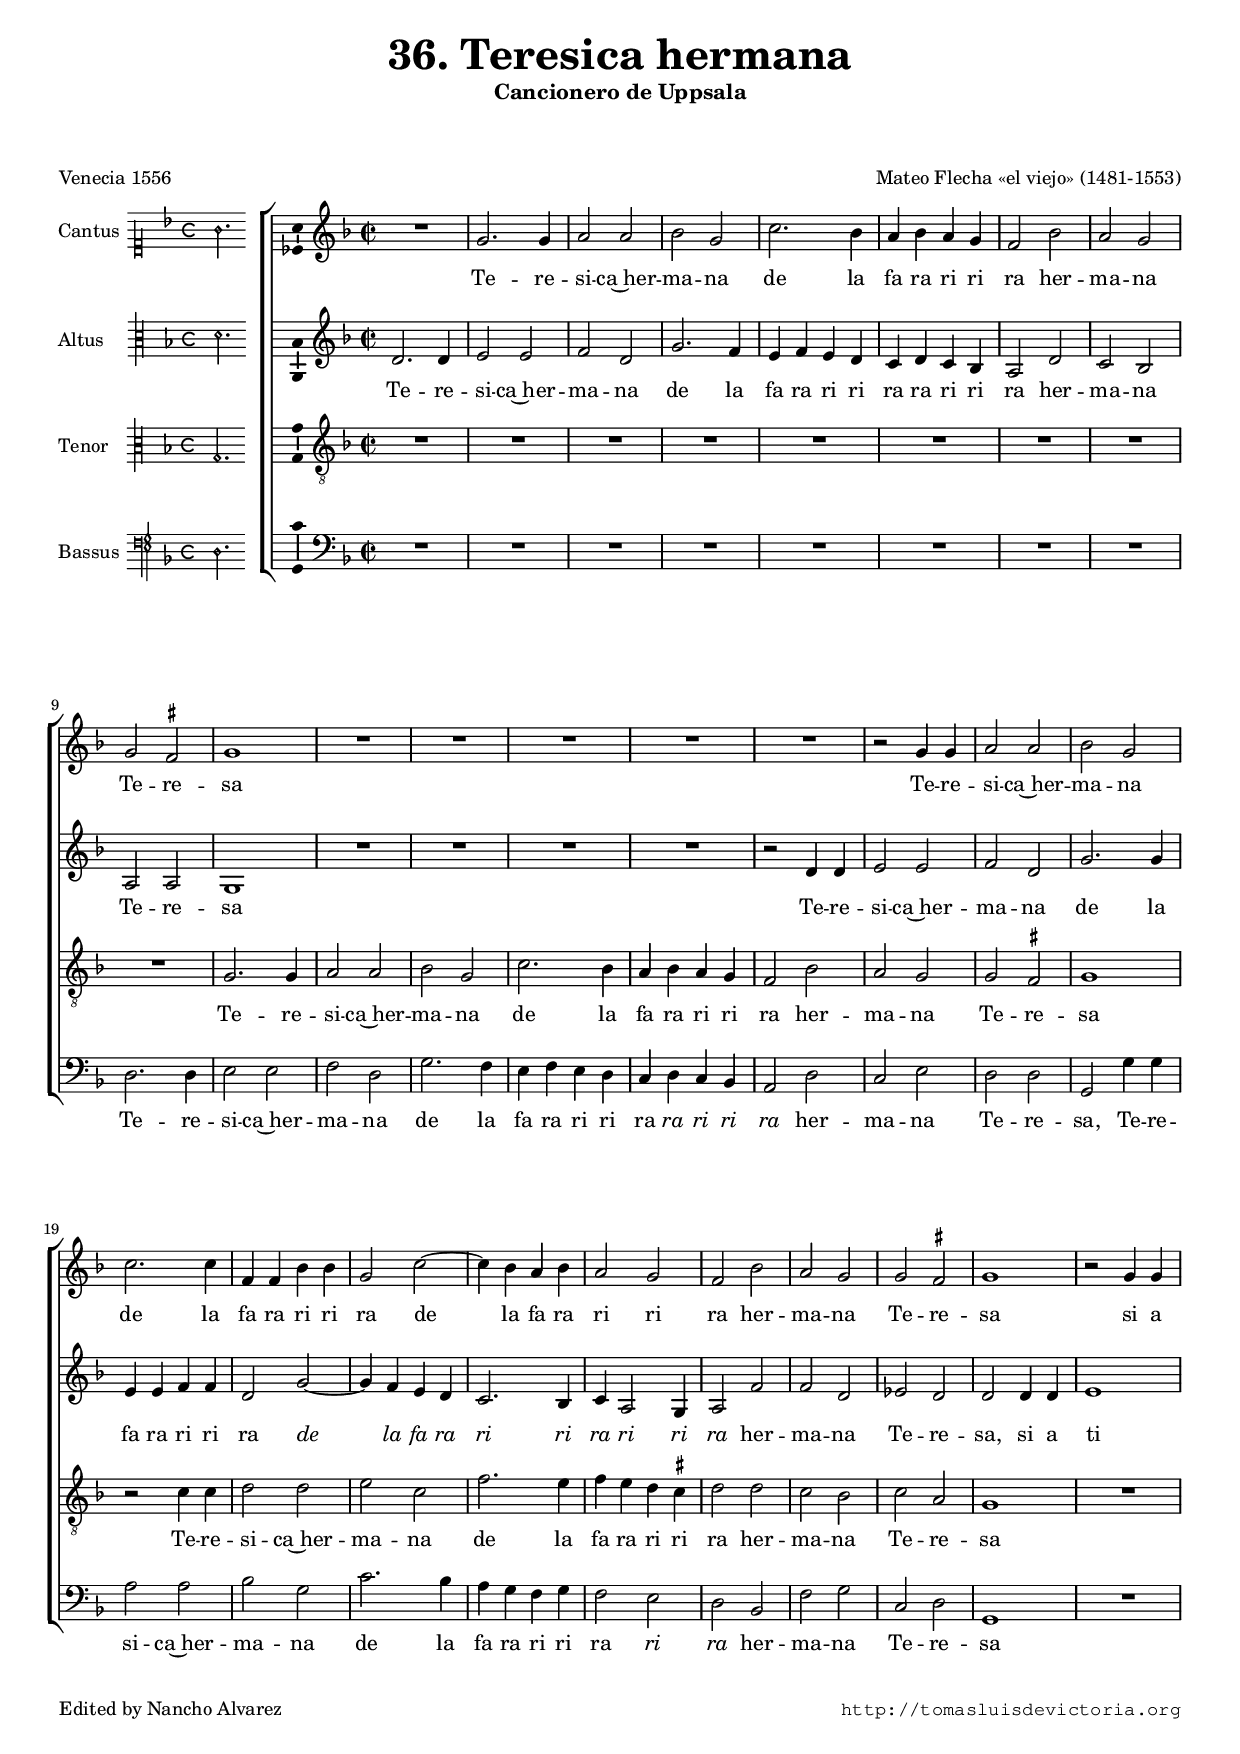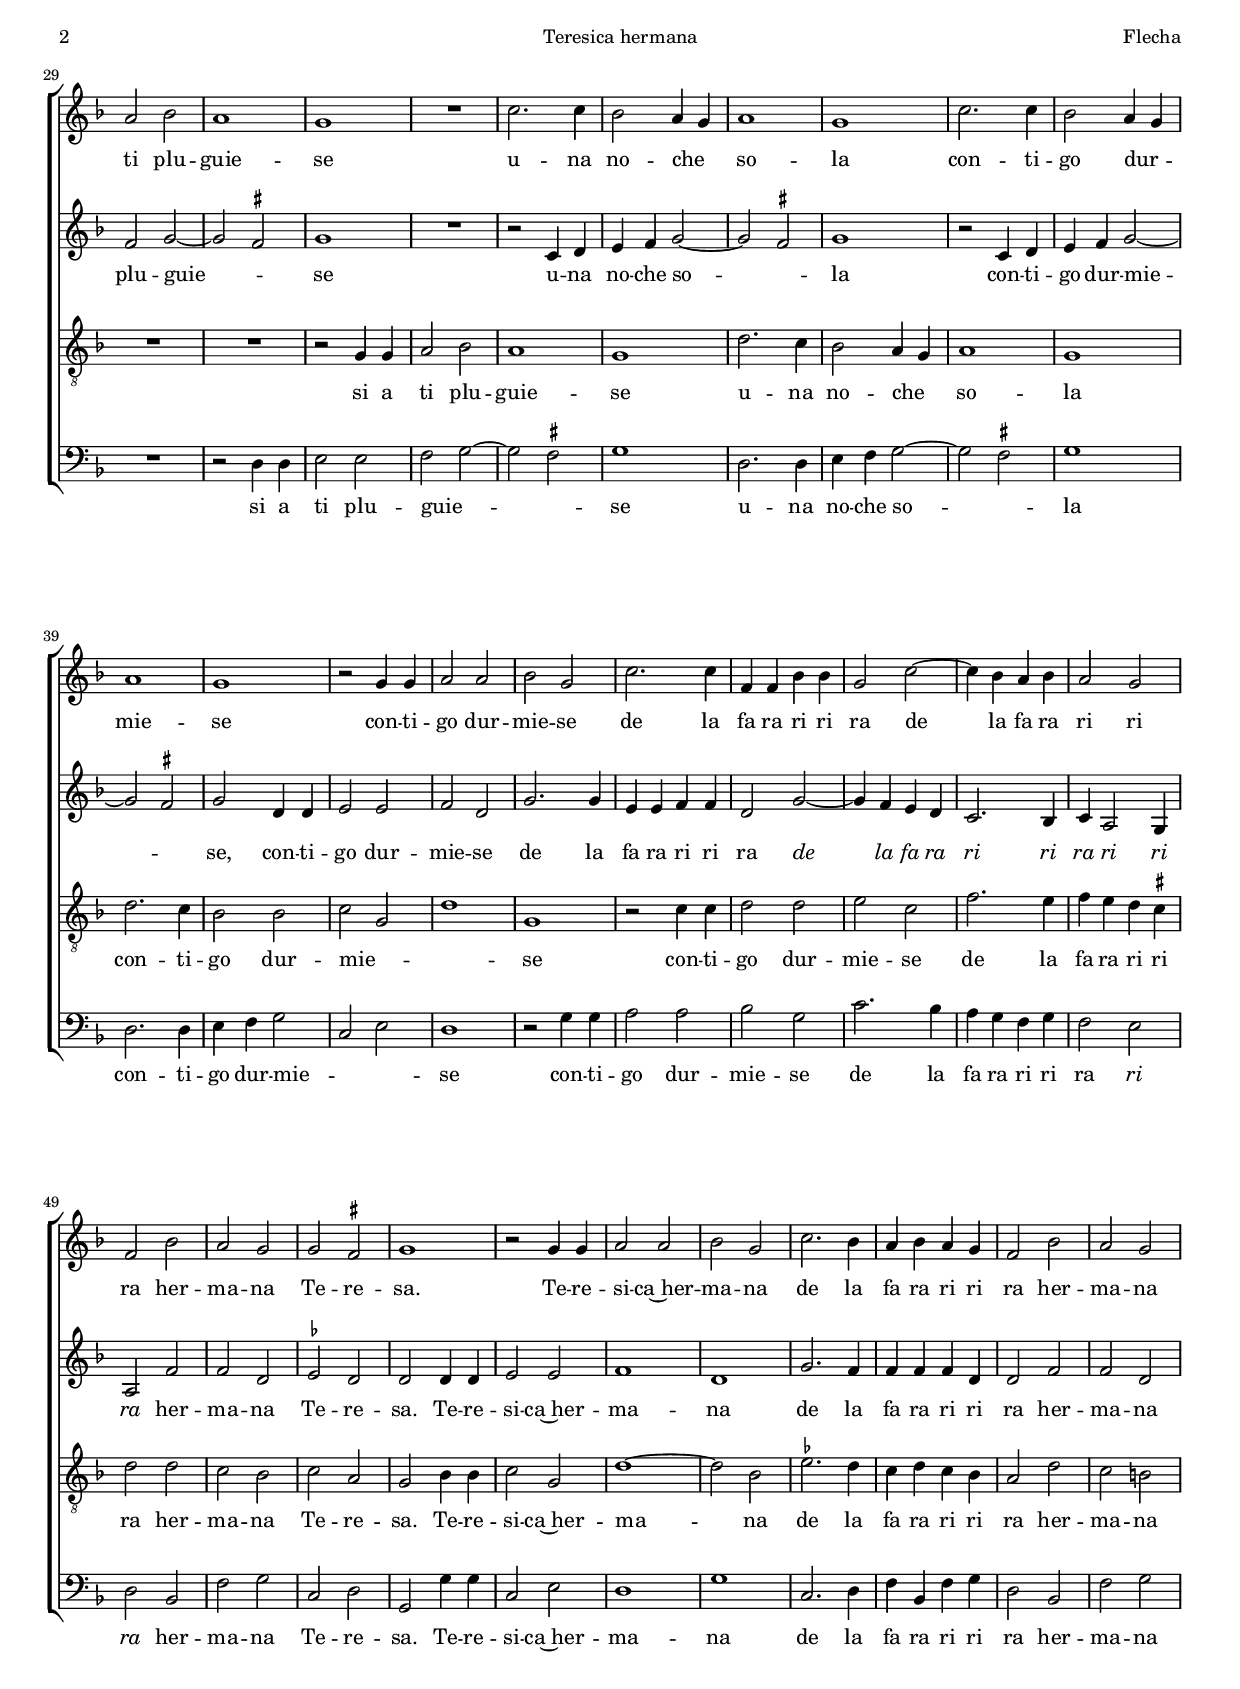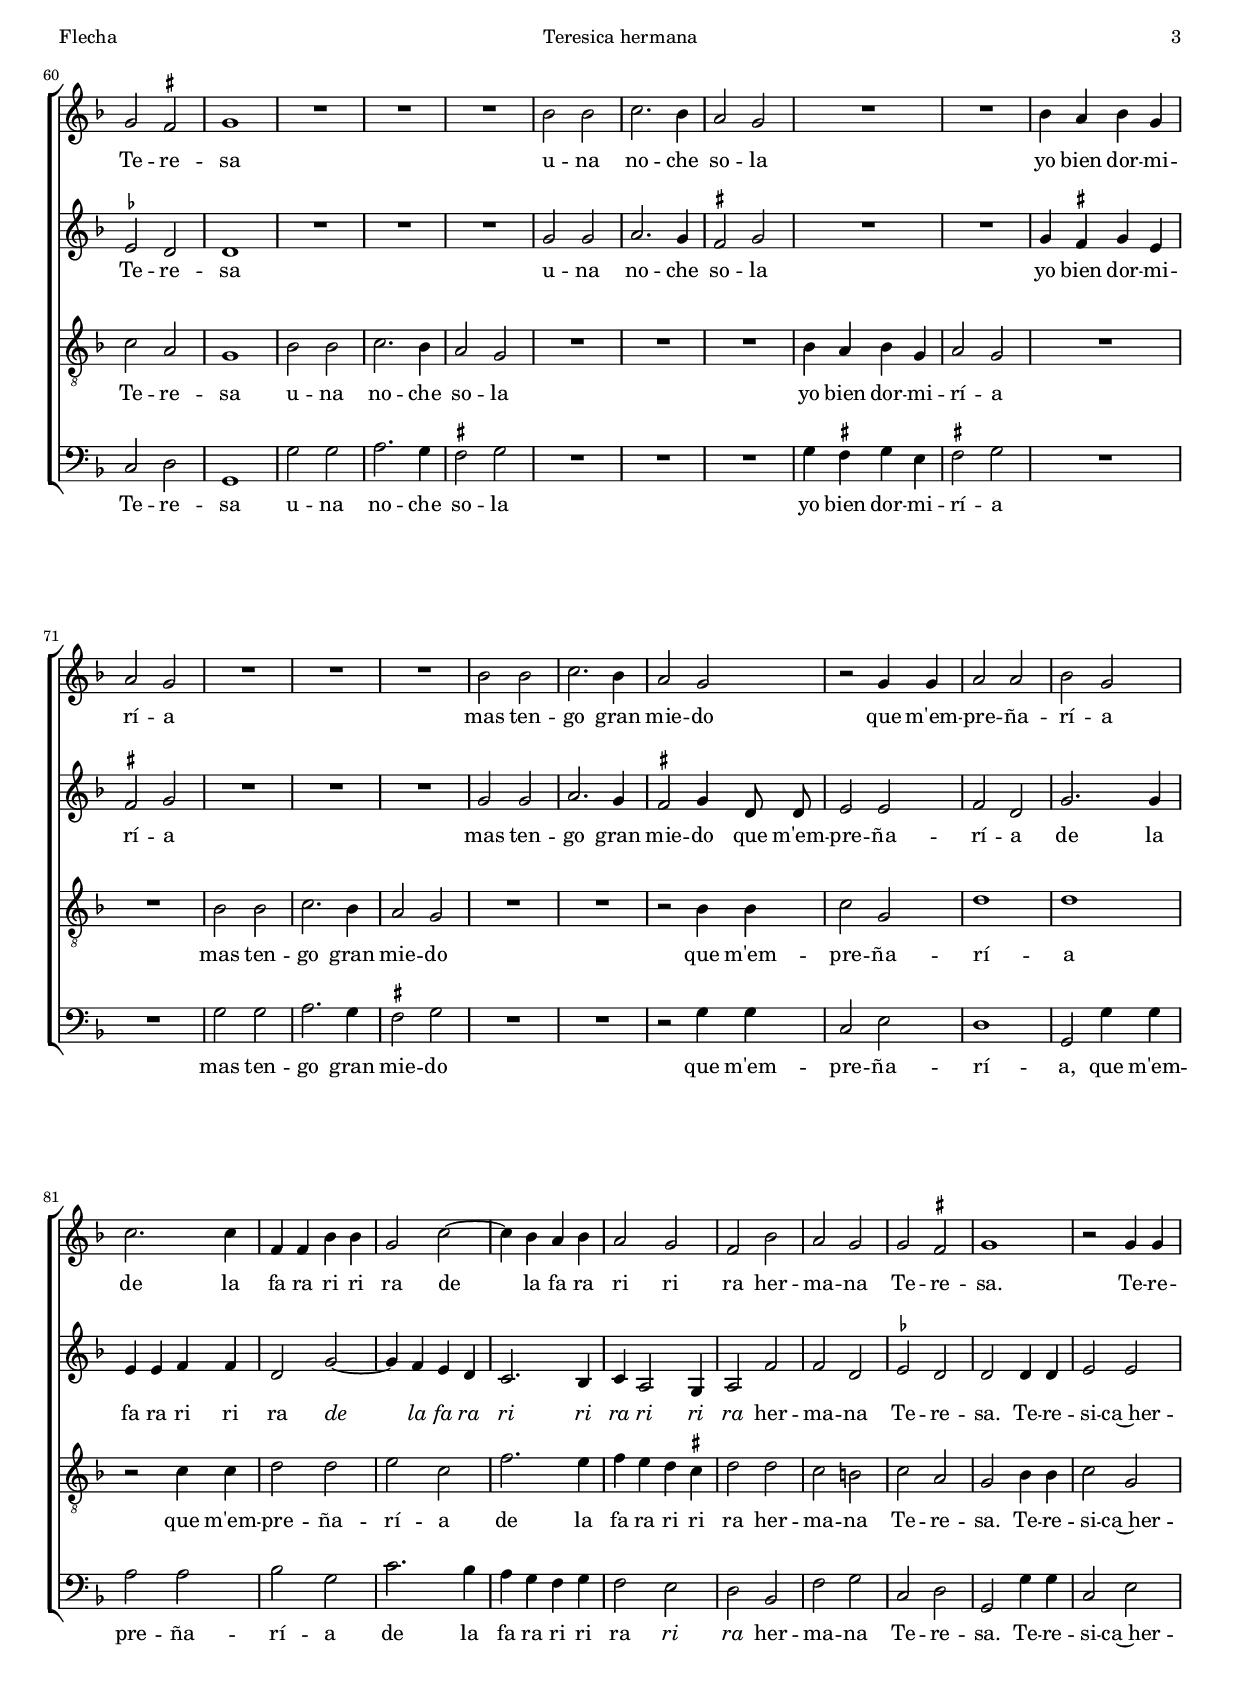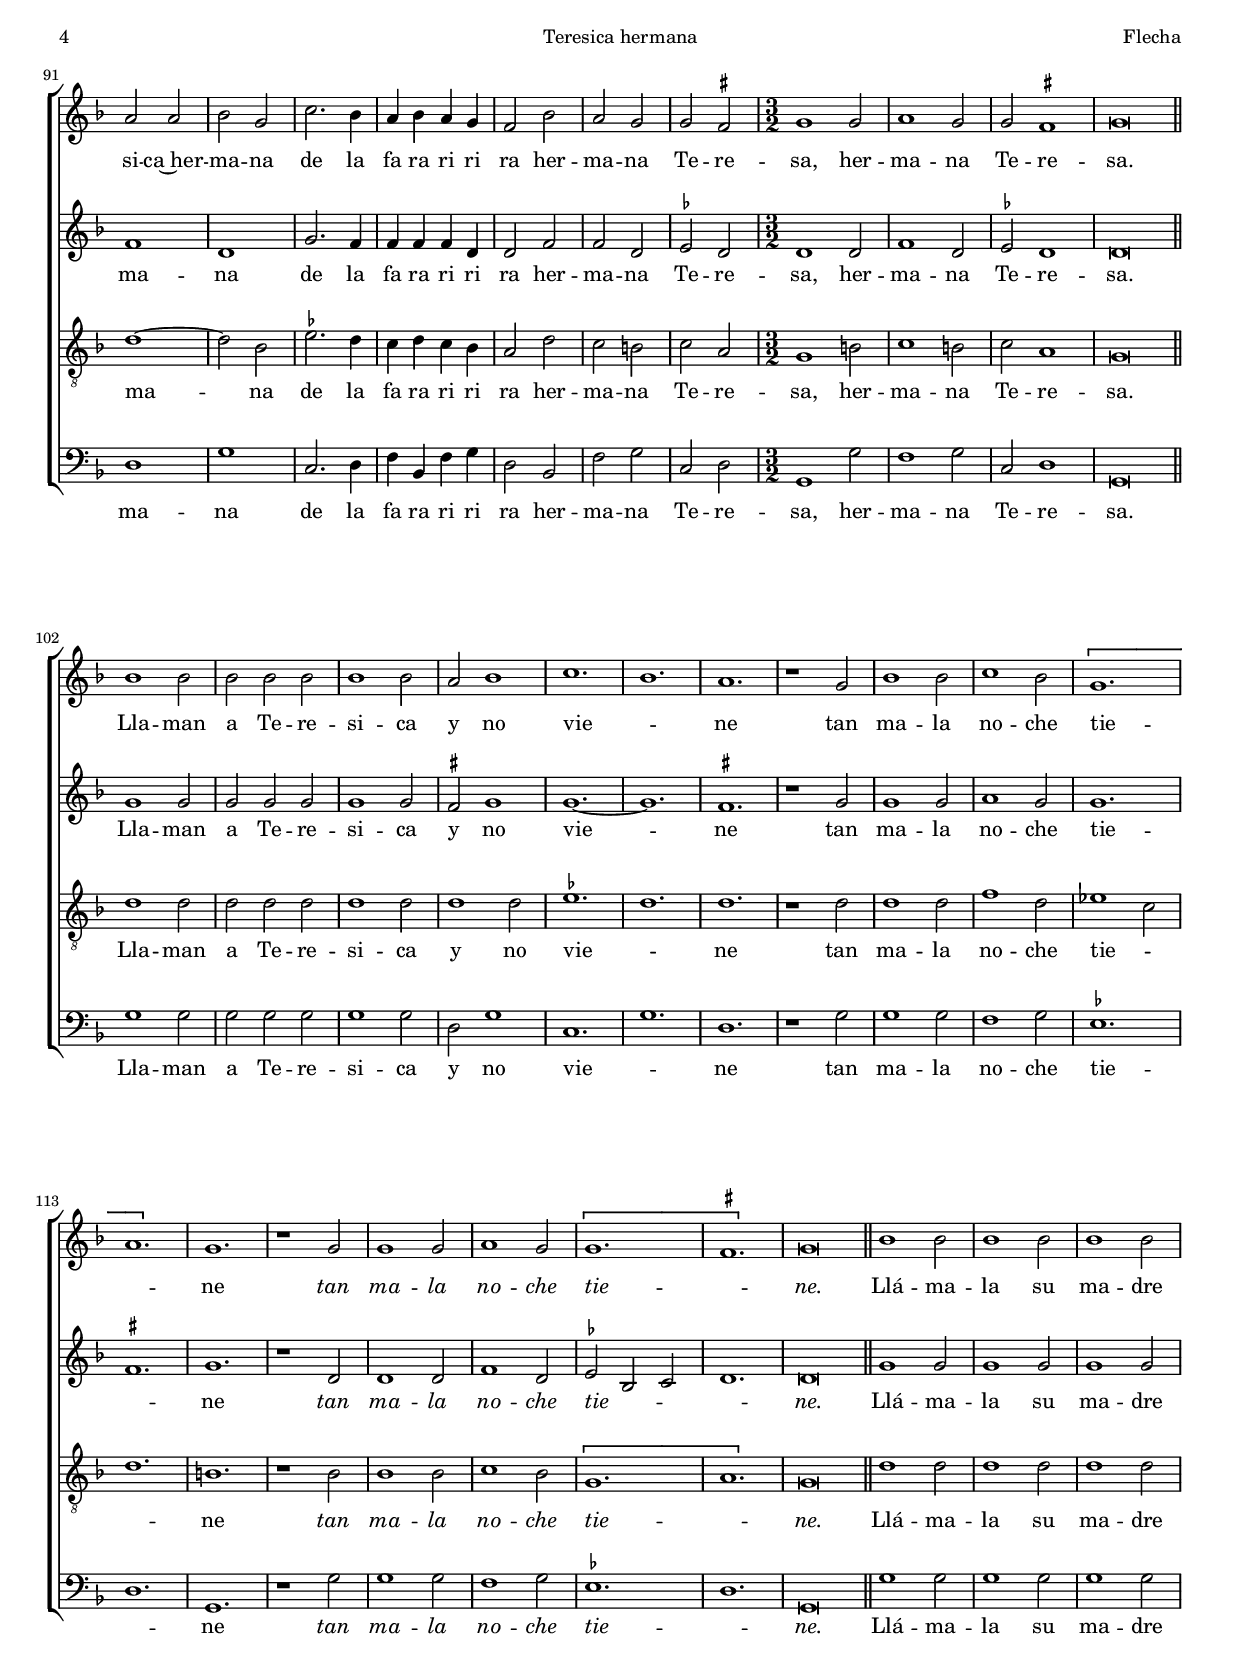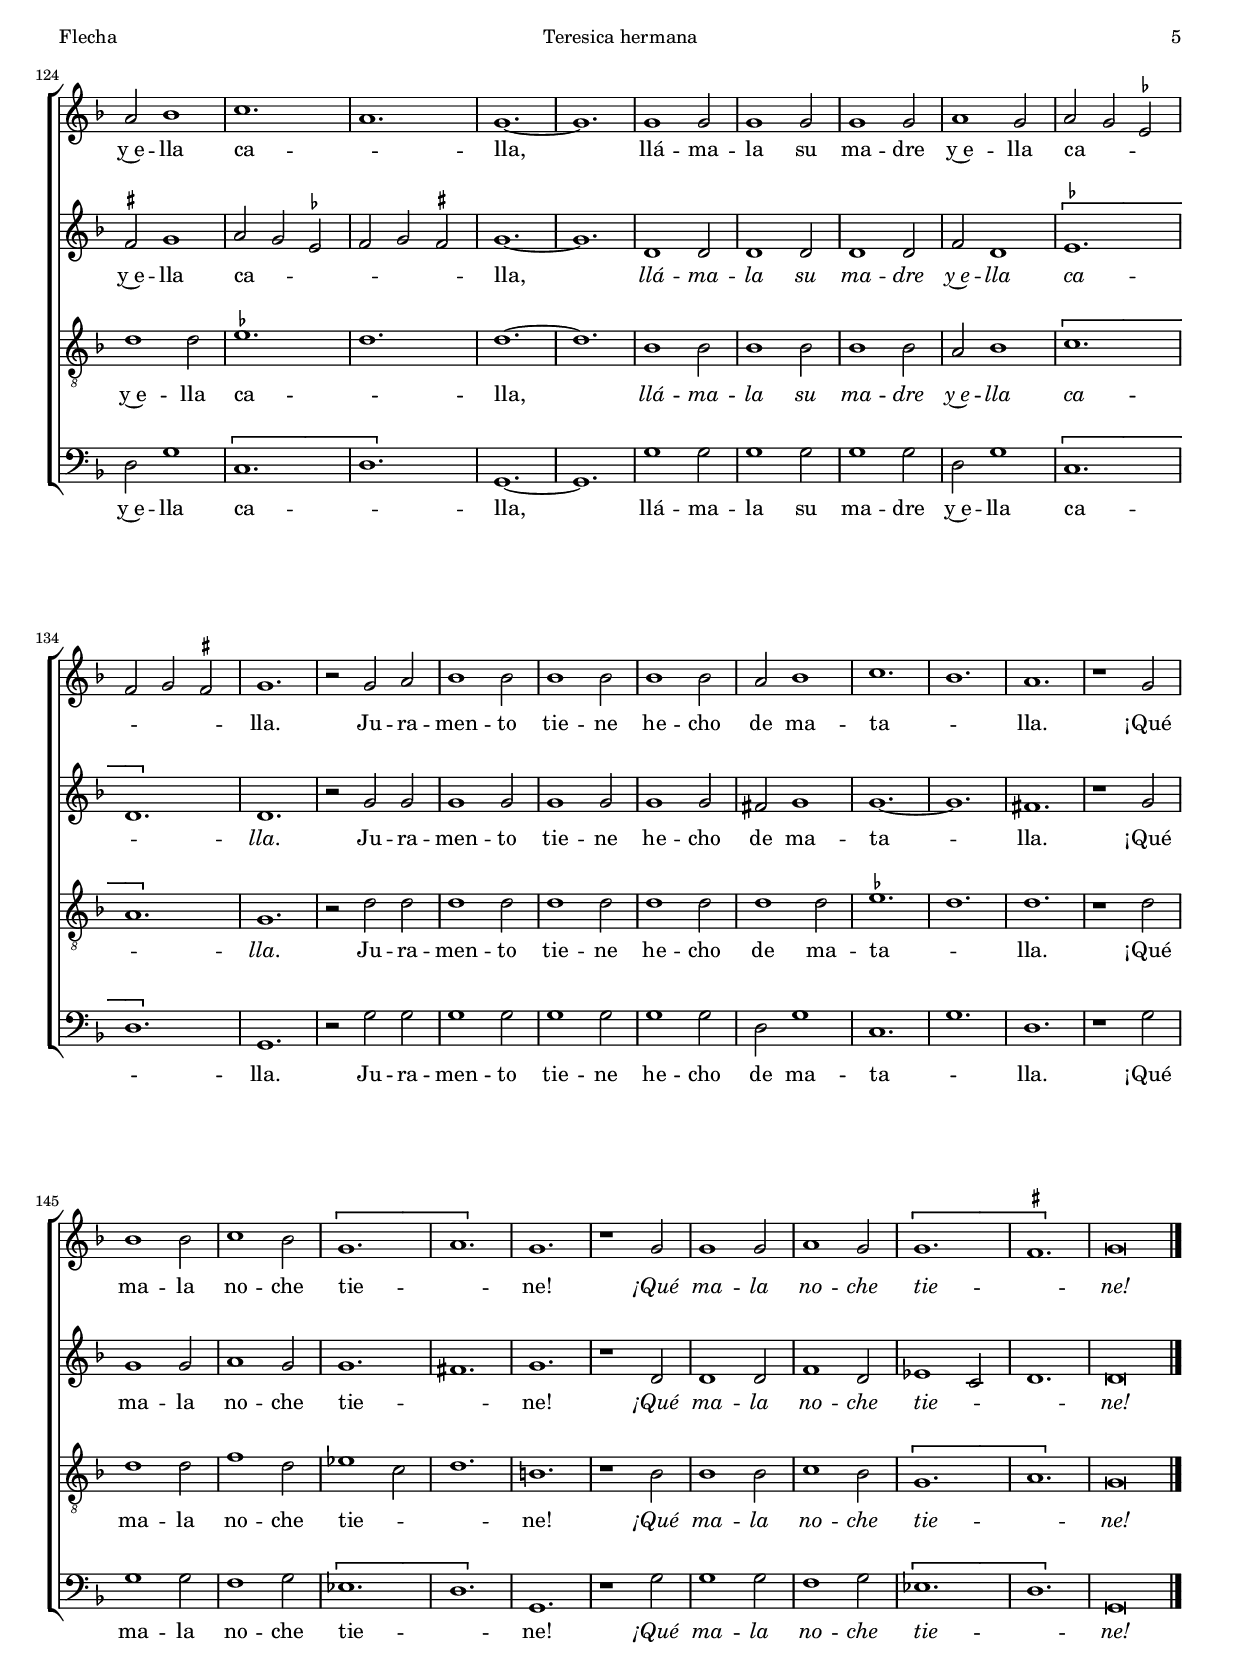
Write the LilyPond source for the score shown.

\version "2.18.0"

#(set-default-paper-size "a4")
#(set-global-staff-size 16.4)
#(ly:set-option 'point-and-click #f)
%mobile -s15.5 -i3.2

italicas=\override LyricText.font-shape = #'italic
rectas=\override LyricText.font-shape = #'upright
ss=\once \set suggestAccidentals = ##t
incipitwidth = 20
mtempo={\tempo 4 = 100}
mtempob={\tempo 4 = 50}

htitle="Teresica hermana"
hcomposer="Flecha"

\header {
	title=\markup{\fontsize #3 "36. Teresica hermana"}
	subtitle="Cancionero de Uppsala"
	subsubtitle=\markup{\null \vspace #2 }
	composer="Mateo Flecha «el viejo» (1481-1553)"
        pdfauthor=\composer
	%opus="(-)"
	poet=\markup{"Venecia 1556"}
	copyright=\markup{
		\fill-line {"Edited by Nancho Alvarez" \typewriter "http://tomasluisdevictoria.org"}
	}
%	tagline=""
}


global={\key f \major \time 2/2  \skip 1*97 \time 3/2 % no hay cambio de compás, solo notas ennegrecidas
                         \skip 1*3/2*4 \bar "||" \break
			\skip 1*3/2*19 \bar "||" 
			%tablet \break
			\skip 1*3/2*35 \bar "|."
}

cantus={
	R1*4/4 |
	g'2. g'4 |
	a'2 a' |
	bes' g' |
%5
	c''2. bes'4 |
	a' bes' a' g' |
	f'2 bes' |
	a' g' |
	g' \ss fis' |
%10
	g'1 |
	R1*4/4 |
	R1*4/4 |
	R1*4/4 |
	R1*4/4 |
%15
	R1*4/4 |
	r2 g'4 g' |
	a'2 a' |
	bes' g' |
	c''2. c''4 |
%20
	f' f' bes' bes' |
	g'2 c'' ~ |
	c''4 bes' a' bes' |
	a'2 g' |
	f' bes' |
%25
	a' g' |
	g' \ss fis' |
	g'1 |
	r2 g'4 g' |
	a'2 bes' |
%30
	a'1 |
	g' |
	R1*4/4 |
	c''2. c''4 |
	bes'2 a'4 g' |
%35
	a'1 |
	g' |
	c''2. c''4 |
	bes'2 a'4 g' |
	a'1 |
%40
	g' |
	r2 g'4 g' |
	a'2 a' |
	bes' g' |
	c''2. c''4 |
%45
	f' f' bes' bes' |
	g'2 c'' ~ |
	c''4 bes' a' bes' |
	a'2 g' |
	f' bes' |
%50
	a' g' |
	g' \ss fis' |
	g'1 |
	r2 g'4 g' |
	a'2 a' |
%55
	bes' g' |
	c''2. bes'4 |
	a' bes' a' g' |
	f'2 bes' |
	a' g' |
%60
	g' \ss fis' |
	g'1 |
	R1*4/4 |
	R1*4/4 |
	R1*4/4 |
%65
	bes'2 bes' |
	c''2. bes'4 |
	a'2 g' |
	R1*4/4 |
	R1*4/4 |
%70
	bes'4 a' bes' g' |
	a'2 g' |
	R1*4/4 |
	R1*4/4 |
	R1*4/4 |
%75
	bes'2 bes' |
	c''2. bes'4 |
	a'2 g' |
	r g'4 g' |
	a'2 a' |
%80
	bes' g' |
	c''2. c''4 |
	f' f' bes' bes' |
	g'2 c'' ~ |
	c''4 bes' a' bes' |
%85
	a'2 g' |
	f' bes' |
	a' g' |
	g' \ss fis' |
	g'1 |
%90
	r2 g'4 g' |
	a'2 a' |
	bes' g' |
	c''2. bes'4 |
	a' bes' a' g' |
%95
	f'2 bes' |
	a' g' |
	g' \ss fis' |
	g'1 g'2 | 
	a'1 g'2 |
%100
	g' \ss fis'1 |
	g'\breve*3/4 |
	bes'1 bes'2 |
	bes' bes' bes' |
	bes'1 bes'2 |
%105
	a' bes'1 |
	c''1. |
	bes' |
	a' |
	r1 g'2 |
%110
	bes'1 bes'2 |
	c''1 bes'2 |
	\[g'1. |
	a'\] |
	g' |
%115
	r1 g'2 |
	g'1 g'2 |
	a'1 g'2 |
	\[g'1. |
	\ss fis'\] |
%120
	g'\breve*3/4 |
	bes'1 bes'2 |
	bes'1 bes'2 |
	bes'1 bes'2 |
	a' bes'1 |
%125
	c''1. |
	a' |
	g' ~ |
	g' |
	g'1 g'2 |
%130
	g'1 g'2 |
	g'1 g'2 |
	a'1 g'2 |
	a' g' \ss ees' |
	f' g' \ss fis' |
%135
	g'1. |
	r2 g' a' |
	bes'1 bes'2 |
	bes'1 bes'2 |
	bes'1 bes'2 |
%140
	a' bes'1 |
	c''1. |
	bes' |
	a' |
	r1 g'2 |
%145
	bes'1 bes'2 |
	c''1 bes'2 |
	\[g'1. |
	a'\] |
	g' |
%150
	r1 g'2 |
	g'1 g'2 |
	a'1 g'2 |
	\[g'1. |
	\ss fis'\] |
%155
	g'\breve*3/4
}

altus={
	d'2. d'4 |
	e'2 e' |
	f' d' |
	g'2. f'4 |
%5
	e' f' e' d' |
	c' d' c' bes |
	a2 d' |
	c' bes |
	a a |
%10
	g1 |
	R1*4/4 |
	R1*4/4 |
	R1*4/4 |
	R1*4/4 |
%15
	r2 d'4 d' |
	e'2 e' |
	f' d' |
	g'2. g'4 |
	e' e' f' f' |
%20
	d'2 g' ~ |
	g'4 f' e' d' |
	c'2. bes4 |
	c' a2 g4 |
	a2 f' |
%25
	f' d' |
	ees' d' |
	d' d'4 d' |
	e'1 |
	f'2 g' ~ |
%30
	g' \ss fis' |
	g'1 |
	R1*4/4 |
	r2 c'4 d' |
	e' f' g'2 ~ |
%35
	g' \ss fis' |
	g'1 |
	r2 c'4 d' |
	e' f' g'2 ~ |
	g' \ss fis' |
%40
	g' d'4 d' |
	e'2 e' |
	f' d' |
	g'2. g'4 |
	e' e' f' f' |
%45
	d'2 g' ~ |
	g'4 f' e' d' |
	c'2. bes4 |
	c' a2 g4 |
	a2 f' |
%50
	f' d' |
	\ss ees' d' |
	d' d'4 d' |
	e'2 e' |
	f'1 |
%55
	d' |
	g'2. f'4 |
	f' f' f' d' |
	d'2 f' |
	f' d' |
%60
	\ss ees' d' |
	d'1 |
	R1*4/4 |
	R1*4/4 |
	R1*4/4 |
%65
	g'2 g' |
	a'2. g'4 |
	\ss fis'2 g' |
	R1*4/4 |
	R1*4/4 |
%70
	g'4 \ss fis' g' e' |
	\ss fis'2 g' |
	R1*4/4 |
	R1*4/4 |
	R1*4/4 |
%75
	g'2 g' |
	a'2. g'4 |
	\set Staff.autoBeaming = ##f
	\ss fis'2 g'4 d'8 d' |
	e'2 e' |
	f' d' |
%80
	g'2. g'4 |
	e' e' f' f' |
	d'2 g' ~ |
	g'4 f' e' d' |
	c'2. bes4 |
%85
	c' a2 g4 |
	a2 f' |
	f' d' |
	\ss ees' d' |
	d' d'4 d' |
%90
	e'2 e' |
	f'1 |
	d' |
	g'2. f'4 |
	f' f' f' d' |
%95
	d'2 f' |
	f' d' |
	\ss ees' d' |
	d'1 d'2 |
	f'1 d'2 |
%100
	\ss ees' d'1 |
	d'\breve*3/4 |
	g'1 g'2 |
	g' g' g' |
	g'1 g'2 |
%105
	\ss fis' g'1 |
	g'1. ~ |
	g' |
	\ss fis' |
	r1 g'2 |
%110
	g'1 g'2 |
	a'1 g'2 |
	g'1. |
	\ss fis' |
	g' |
%115
	r1 d'2 |
	d'1 d'2 |
	f'1 d'2 |
	\ss ees' bes c' |
	d'1. |
%120
	d'\breve*3/4 |
	g'1 g'2 |
	g'1 g'2 |
	g'1 g'2 |
	\ss fis' g'1 |
%125
	a'2 g' \ss ees' |
	f' g' \ss fis' |
	g'1. ~ |
	g' |
	d'1 d'2 |
%130
	d'1 d'2 |
	d'1 d'2 |
	f' d'1 |
	\ss \[ees'1. |
	d'\] |
%135
	d' |
	r2 g' g' |
	g'1 g'2 |
	g'1 g'2 |
	g'1 g'2 |
%140
	fis' g'1 |
	g'1. ~ |
	g' |
	fis' |
	r1 g'2 |
%145
	g'1 g'2 |
	a'1 g'2 |
	g'1. |
	fis' | % el sostenido está delante del sol, posiblemente sea una ligadura
	g' |
%150
	r1 d'2 |
	d'1 d'2 |
	f'1 d'2 |
	ees'1 c'2 |
	d'1. |
%155
	d'\breve*3/4 
}

tenor={
	R1*4/4 |
	R1*4/4 |
	R1*4/4 |
	R1*4/4 |
%5
	R1*4/4 |
	R1*4/4 |
	R1*4/4 |
	R1*4/4 |
	R1*4/4 |
%10
	g2. g4 |
	a2 a |
	bes g |
	c'2. bes4 |
	a bes a g |
%15
	f2 bes |
	a g |
	g \ss fis |
	g1 |
	r2 c'4 c' |
%20
	d'2 d' |
	e' c' |
	f'2. e'4 |
	f' e' d' \ss cis' |
	d'2 d' |
%25
	c' bes |
	c' a |
	g1 |
	R1*4/4 |
	R1*4/4 |
%30
	R1*4/4 |
	r2 g4 g |
	a2 bes |
	a1 |
	g |
%35
	d'2. c'4 |
	bes2 a4 g |
	a1 |
	g |
	d'2. c'4 |
%40
	bes2 bes |
	c' g |
	d'1 |
	g |
	r2 c'4 c' |
%45
	d'2 d' |
	e' c' |
	f'2. e'4 |
	f' e' d' \ss cis' |
	d'2 d' |
%50
	c' bes |
	c' a |
	g bes4 bes |
	c'2 g |
	d'1 ~ |
%55
	d'2 bes |
	\ss ees'2. d'4 |
	c' d' c' bes |
	a2 d' |
	c' b |
%60
	c' a |
	g1 |
	bes2 bes |
	c'2. bes4 |
	a2 g |
%65
	R1*4/4 |
	R1*4/4 |
	R1*4/4 |
	bes4 a bes g |
	a2 g |
%70
	R1*4/4 |
	R1*4/4 |
	bes2 bes |
	c'2. bes4 |
	a2 g |
%75
	R1*4/4 |
	R1*4/4 |
	r2 bes4 bes |
	c'2 g |
	d'1 |
%80
	d' |
	r2 c'4 c' |
	d'2 d' |
	e' c' |
	f'2. e'4 |
%85
	f' e' d' \ss cis' |
	d'2 d' |
	c' b |
	c' a |
	g bes4 bes |
%90
	c'2 g |
	d'1 ~ |
	d'2 bes |
	\ss ees'2. d'4 |
	c' d' c' bes |
%95
	a2 d' |
	c' b |
	c' a |
	g1 b2 |
	c'1 b2 |
%100
	c' a1 |
	g\breve*3/4 |
	d'1 d'2 |
	d' d' d' |
	d'1 d'2 |
%105
	d'1 d'2 |
	\ss ees'1. |
	d' |
	d' |
	r1 d'2 |
%110
	d'1 d'2 |
	f'1 d'2 |
	ees'1 c'2 |
	d'1. |
	b |
%115
	r1 bes2 |
	bes1 bes2 |
	c'1 bes2 |
	\[g1. |
	a\] |
%120
	g\breve*3/4 |
	d'1 d'2 |
	d'1 d'2 |
	d'1 d'2 |
	d'1 d'2 |
%125
	\ss ees'1. |
	d' |
	d' ~ |
	d' |
	bes1 bes2 |
%130
	bes1 bes2 |
	bes1 bes2 |
	a bes1 |
	\[c'1. |
	a\] |
%135
	g |
	r2 d' d' |
	d'1 d'2 |
	d'1 d'2 |
	d'1 d'2 |
%140
	d'1 d'2 |
	\ss ees'1. |
	d' |
	d' |
	r1 d'2 |
%145
	d'1 d'2 |
	f'1 d'2 |
	ees'1 c'2 |
	d'1. |
	b |
%150
	r1 bes2 |
	bes1 bes2 |
	c'1 bes2 |
	\[g1. |
	a\] |
%155
	g\breve*3/4 
}

bassus={
	R1*4/4 |
	R1*4/4 |
	R1*4/4 |
	R1*4/4 |
%5
	R1*4/4 |
	R1*4/4 |
	R1*4/4 |
	R1*4/4 |
	d2. d4 |
%10
	e2 e |
	f d |
	g2. f4 |
	e f e d |
	c d c bes, |
%15
	a,2 d |
	c e |
	d d |
	g, g4 g |
	a2 a |
%20
	bes g |
	c'2. bes4 |
	a g f g |
	f2 e |
	d bes, |
%25
	f g |
	c d |
	g,1 |
	R1*4/4 |
	R1*4/4 |
%30
	r2 d4 d |
	e2 e |
	f g ~ |
	g \ss fis |
	g1 |
%35
	d2. d4 |
	e f g2 ~ |
	g \ss fis |
	g1 |
	d2. d4 |
%40
	e f g2 |
	c e |
	d1 |
	r2 g4 g |
	a2 a |
%45
	bes g |
	c'2. bes4 |
	a g f g |
	f2 e |
	d bes, |
%50
	f g |
	c d |
	g, g4 g |
	c2 e |
	d1 |
%55
	g |
	c2. d4 |
	f bes, f g |
	d2 bes, |
	f g |
%60
	c d |
	g,1 |
	g2 g |
	a2. g4 |
	\ss fis2 g |
%65
	R1*4/4 |
	R1*4/4 |
	R1*4/4 |
	g4 \ss fis g e |
	\ss fis2 g |
%70
	R1*4/4 |
	R1*4/4 |
	g2 g |
	a2. g4 |
	\ss fis2 g |
%75
	R1*4/4 |
	R1*4/4 |
	r2 g4 g |
	c2 e |
	d1 |
%80
	g,2 g4 g |
	a2 a |
	bes g |
	c'2. bes4 |
	a g f g |
%85
	f2 e |
	d bes, |
	f g |
	c d |
	g, g4 g |
%90
	c2 e |
	d1 |
	g |
	c2. d4 |
	f bes, f g |
%95
	d2 bes, |
	f g |
	c d |
	g,1 g2 |
	f1 g2 |
%100
	c d1 |
	g,\breve*3/4 |
	g1 g2 |
	g g g |
	g1 g2 |
%105
	d g1 |
	c1. |
	g |
	d |
	r1 g2 |
%110
	g1 g2 |
	f1 g2 |
	\ss ees1. |
	d |
	g, |
%115
	r1 g2 |
	g1 g2 |
	f1 g2 |
	\ss ees1. |
	d |
%120
	g,\breve*3/4 | % calderón
	g1 g2 |
	g1 g2 |
	g1 g2 |
	d g1 |
%125
	\[c1. |
	d\] |
	g, ~ |
	g, |
	g1 g2 |
%130
	g1 g2 |
	g1 g2 |
	d g1 |
	\[c1. |
	d\] |
%135
	g, |
	r2 g g |
	g1 g2 |
	g1 g2 |
	g1 g2 |
%140
	d g1 |
	c1. |
	g |
	d |
	r1 g2 |
%145
	g1 g2 |
	f1 g2 |
	\[ees1. |
	d\] |
	g, |
%150
	r1 g2 |
	g1 g2 |
	f1 g2 |
	\[ees1. |
	d\] |
%155
	g,\breve*3/4
}

textocantus=\lyricmode{
Te -- re -- si -- ca~her -- ma -- na de la fa ra ri ri ra
her -- ma -- na Te -- re -- sa
Te -- re -- si -- ca~her -- ma -- na
de la fa ra ri ri ra de _ la fa ra ri ri ra
her -- ma -- na Te -- re -- sa
si a ti plu -- guie -- se % pluguiese
u -- na no -- che _ so -- la
con -- ti -- go dur -- _ mie -- se % durmiesse
con -- ti -- go dur -- mie -- se
de la fa ra ri ri ra
de _ la fa ra ri ri ra
her -- ma -- na Te -- re -- sa.
Te -- re -- si -- ca~her -- ma -- na 
de la fa ra ri ri ra
her -- ma -- na Te -- re -- sa
u -- na no -- che so -- la
yo bien dor -- mi -- rí -- a
mas ten -- go gran mie -- do
que m'em -- pre -- ña -- rí -- a
de la fa ra ri ri ra
de _ la fa ra ri ri ra
her -- ma -- na Te -- re -- sa.
Te -- re -- si -- ca~her -- ma -- na de la fa ra ri ri ra
her -- ma -- na Te -- re -- sa,
her -- ma -- na Te -- re -- sa.
Lla -- man a Te -- re -- si -- ca y no vie -- _ ne
tan ma -- la no -- che tie -- _ ne
\italicas
tan ma -- la no -- che tie -- _ ne.
\rectas
Llá -- ma -- la su ma -- dre y~e -- lla ca -- _ lla, _
llá -- ma -- la su ma -- dre y~e -- lla ca -- _ _ _ _ _ lla.
Ju -- ra -- men -- to tie -- ne he -- cho de ma -- ta -- _ lla.
¡Qué ma -- la no -- che tie -- _ ne!
\italicas
¡Qué ma -- la no -- che tie -- _ ne!
}

textoaltus=\lyricmode{
Te -- re -- si -- ca~her -- ma -- na de la fa ra ri ri 
ra ra ri ri ra
her -- ma -- na Te -- re -- sa
Te -- re -- si -- ca~her -- ma -- na
de la fa ra ri ri ra \italicas de _ la fa ra ri ri ra ri ri ra
\rectas
her -- ma -- na Te -- re -- sa,
si a ti plu -- guie -- _ _ se 
u -- na no -- che so -- _ _ la
con -- ti -- go dur -- mie -- _ _ se,
con -- ti -- go dur -- mie -- se
de la fa ra ri ri ra
\italicas
de _ la fa ra ri ri ra ri ri ra
\rectas
her -- ma -- na Te -- re -- sa.
Te -- re -- si -- ca~her -- ma -- na 
de la fa ra ri ri ra
her -- ma -- na Te -- re -- sa
u -- na no -- che so -- la
yo bien dor -- mi -- rí -- a
mas ten -- go gran mie -- do
que m'em -- pre -- ña -- rí -- a
de la fa ra ri ri ra
\italicas
de _ la fa ra ri ri ra ri ri ra
\rectas
her -- ma -- na Te -- re -- sa.
Te -- re -- si -- ca~her -- ma -- na de la fa ra ri ri ra
her -- ma -- na Te -- re -- sa,
her -- ma -- na Te -- re -- sa.
Lla -- man a Te -- re -- si -- ca y no vie -- _ ne
tan ma -- la no -- che tie -- _ ne
\italicas
tan ma -- la no -- che tie -- _ _ _ ne.
\rectas
Llá -- ma -- la su ma -- dre y~e -- lla ca -- _ _ _ _ _ lla, _
\italicas llá -- ma -- la su ma -- dre y~e -- lla ca -- _ lla.
\rectas
Ju -- ra -- men -- to tie -- ne he -- cho de ma -- ta -- _ lla.
¡Qué ma -- la no -- che tie -- _ ne!
\italicas
¡Qué ma -- la no -- che tie -- _ _ ne!

}

textotenor=\lyricmode{
Te -- re -- si -- ca~her -- ma -- na de la fa ra ri ri ra
her -- ma -- na Te -- re -- sa
Te -- re -- si -- ca~her -- ma -- na
de la fa ra ri ri ra
her -- ma -- na Te -- re -- sa
si a ti plu -- guie -- se 
u -- na no -- che _ so -- la
con -- ti -- go dur -- mie -- _ _ se
con -- ti -- go dur -- mie -- se
de la fa ra ri ri ra
her -- ma -- na Te -- re -- sa.
Te -- re -- si -- ca~her -- ma -- _ na 
de la fa ra ri ri ra
her -- ma -- na Te -- re -- sa
u -- na no -- che so -- la
yo bien dor -- mi -- rí -- a
mas ten -- go gran mie -- do
que m'em -- pre -- ña -- rí -- a
que m'em -- pre -- ña -- rí -- a
de la fa ra ri ri ra
her -- ma -- na Te -- re -- sa.
Te -- re -- si -- ca~her -- ma -- _ na de la fa ra ri ri ra
her -- ma -- na Te -- re -- sa,
her -- ma -- na Te -- re -- sa.
Lla -- man a Te -- re -- si -- ca y no vie -- _ ne
tan ma -- la no -- che tie -- _ _ ne
\italicas
tan ma -- la no -- che tie -- _ ne.
\rectas
Llá -- ma -- la su ma -- dre y~e -- lla ca -- _ lla, _
\italicas
llá -- ma -- la su ma -- dre y~e -- lla ca -- _ lla.
\rectas
Ju -- ra -- men -- to tie -- ne he -- cho de ma -- ta -- _ lla.
¡Qué ma -- la no -- che tie -- _ _ ne!
\italicas
¡Qué ma -- la no -- che tie -- _ ne!
}

textobassus=\lyricmode{
Te -- re -- si -- ca~her -- ma -- na de la fa ra ri ri 
ra \italicas ra ri ri ra \rectas
her -- ma -- na Te -- re -- sa,
Te -- re -- si -- ca~her -- ma -- na
de la fa ra ri ri ra \italicas ri ra \rectas
her -- ma -- na Te -- re -- sa
si a ti plu -- guie -- _ _ _ se 
u -- na no -- che so -- _ _ la
con -- ti -- go dur -- mie -- _ _ se
con -- ti -- go dur -- mie -- se
de la fa ra ri ri ra
\italicas ri ra
\rectas
her -- ma -- na Te -- re -- sa.
Te -- re -- si -- ca~her -- ma -- na 
de la fa ra ri ri ra
her -- ma -- na Te -- re -- sa
u -- na no -- che so -- la
yo bien dor -- mi -- rí -- a
mas ten -- go gran mie -- do
que m'em -- pre -- ña -- rí -- a,
que m'em -- pre -- ña -- rí -- a
de la fa ra ri ri ra \italicas ri ra \rectas
her -- ma -- na Te -- re -- sa.
Te -- re -- si -- ca~her -- ma -- na de la fa ra ri ri ra
her -- ma -- na Te -- re -- sa,
her -- ma -- na Te -- re -- sa.
Lla -- man a Te -- re -- si -- ca y no vie -- _ ne
tan ma -- la no -- che tie -- _ ne
\italicas
tan ma -- la no -- che tie -- _ ne.
\rectas
Llá -- ma -- la su ma -- dre y~e -- lla ca -- _ lla, _
llá -- ma -- la su ma -- dre y~e -- lla ca -- _ lla.
Ju -- ra -- men -- to tie -- ne he -- cho de ma -- ta -- _ lla.
¡Qué ma -- la no -- che tie -- _ ne!
\italicas
¡Qué ma -- la no -- che tie -- _ ne!
}



incipitcantus=\markup{
	\score{
		{ 
		\set Staff.instrumentName="Cantus "
		\override NoteHead.style = #'neomensural
		\override Staff.TimeSignature.style = #'neomensural
		\cadenzaOn 
		\clef "petrucci-c1"
		\key f \major
		\time 4/4
                g'2.
		} 

	\layout { line-width=\incipitwidth indent = 0 }
	}
}

incipitaltus=\markup{
	\score{
		{ 
		\set Staff.instrumentName="Altus    "
		\override NoteHead.style = #'neomensural 
		\override Staff.TimeSignature.style = #'neomensural
		\cadenzaOn 
		\clef "petrucci-c3"
		\key f \major
		\time 4/4
                d'2.
		} 
	\layout { line-width=\incipitwidth indent = 0 }
	}
}


incipittenor=\markup{
	\score{
		{ 
		\set Staff.instrumentName="Tenor   "
		\override NoteHead.style = #'neomensural 
		\override Staff.TimeSignature.style = #'neomensural
		\cadenzaOn 
		\clef "petrucci-c3"
		\key f \major
		\time 4/4
                g2.
		} 
	\layout { line-width=\incipitwidth indent=0 }
	}
}

incipitbassus=\markup{
	\score{
		{ 
		\set Staff.instrumentName="Bassus "
		\override NoteHead.style = #'neomensural
		\override Staff.TimeSignature.style = #'neomensural
		\cadenzaOn 
		\clef "petrucci-f4"
		\key f \major
		\time 4/4
                d2.
		} 
	\layout { line-width=\incipitwidth indent = 0 }
	}
}

%\layout {
%       \context {\Voice
%               \remove Ligature_bracket_engraver
%               \consists Mensural_ligature_engraver
%       }
%       line-width=\incipitwidth
%       indent = 0
%}

\score {\transpose c' c'{
\new ChoirStaff<<

	\new Staff <<\global
	\new Voice="v1" {
		\set Staff.instrumentName=\incipitcantus
		\clef "treble"
		\cantus }
	\new Lyrics \lyricsto "v1" {\textocantus }
	>>

	\new Staff <<\global
	\new Voice="v2" {
		\set Staff.instrumentName=\incipitaltus
		\clef "treble"
		\altus }
	\new Lyrics \lyricsto "v2" {\textoaltus }
	>>
	
	\new Staff <<\global
	\new Voice="v3" {
		\set Staff.instrumentName=\incipittenor
		\clef "G_8"
		\tenor }
	\new Lyrics \lyricsto "v3" {\textotenor }
	>>

	\new Staff <<\global
	\new Voice="v4" {
		\set Staff.instrumentName=\incipitbassus
		\clef "bass"
		\bassus }
	\new Lyrics \lyricsto "v4" {\textobassus }
	>>
	
>>

	} % transpose

\layout{ 
	\context {\Lyrics 
		\override VerticalAxisGroup.staff-affinity = #UP
		\override VerticalAxisGroup.nonstaff-relatedstaff-spacing =
			#'((basic-distance . 0) (minimum-distance . 0) (padding . 1))
		\override LyricText.font-size = #1.2
		\override LyricHyphen.minimum-distance = #0.5
	}
	\context {\Score 
		tempoHideNote = ##t
		\override BarNumber.padding = #2 
	}
	\context {\Voice 
		melismaBusyProperties = #'()
		%autoBeaming = ##f
	}
	\context {\Staff 
                %\RemoveEmptyStaves
                %\override VerticalAxisGroup.remove-first = ##t
		\override VerticalAxisGroup.staff-staff-spacing =
			#'((basic-distance . 11) (minimum-distance . 0) (padding . 1))
		\consists Ambitus_engraver 
		\override LigatureBracket.padding = #1
	}
}

%\midi { \mtempo }

}


\paper{
	evenHeaderMarkup=\markup  \fill-line { \fromproperty #'page:page-number-string \htitle \hcomposer }
	oddHeaderMarkup= \markup  \fill-line { \on-the-fly #not-first-page \hcomposer \on-the-fly #not-first-page \htitle \on-the-fly #not-first-page \fromproperty #'page:page-number-string }
	%system-count=16
	%page-count = 5
	ragged-last-bottom = ##f
	indent=3.6\cm
	system-system-spacing =
	#'((basic-distance . 20) (minimum-distance . 0) (padding . 5))
	top-system-spacing = % header
	#'((basic-distance . 8) (minimum-distance . 0) (padding . 0))
	last-bottom-spacing = % footer
	#'((basic-distance . 12) (minimum-distance . 0) (padding . 0))
	markup-system-spacing.padding = #1.5
}
